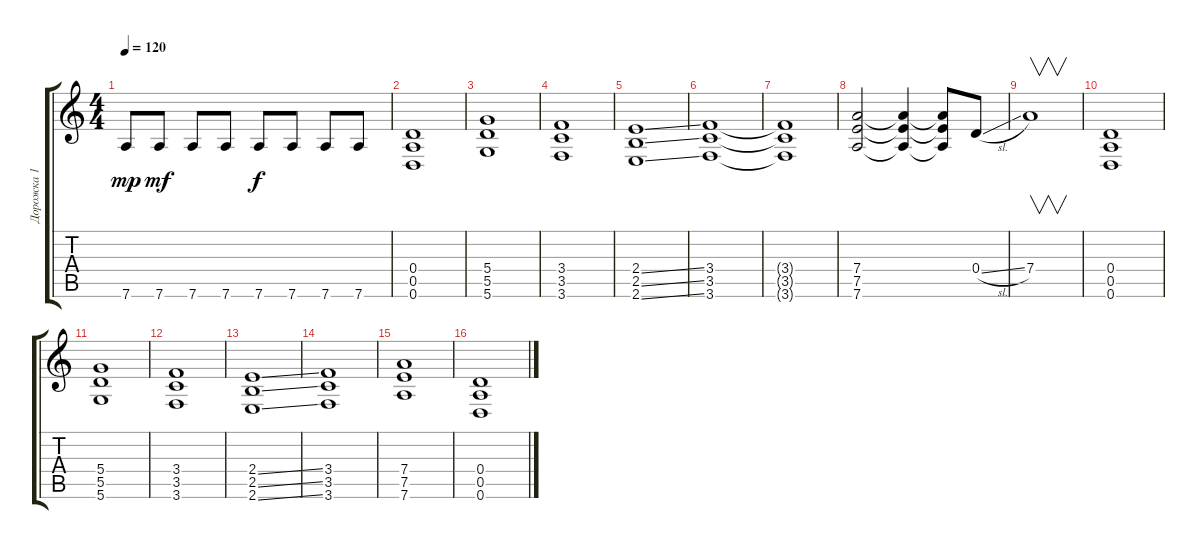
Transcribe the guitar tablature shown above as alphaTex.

\track ("Дорожка 1" "Дорожка 1") {instrument distortionguitar}
\staff {score tabs}
\tuning (E4 B3 G3 D3 A2 D2) {hide}
\ts (4 4)
\tempo 120
\clef g2
\ks c
7.6.8{dy mp} 7.6.8{dy mf} 7.6.8 7.6.8 7.6.8{dy f} 7.6.8 7.6.8 7.6.8 |
(0.4 0.5 0.6).1 |
(5.4 5.5 5.6).1 |
(3.4 3.5 3.6).1 |
(2.4{ss} 2.5{ss} 2.6{ss}).1 |
(3.4 3.5 3.6).1 |
(3.4{t} 3.5{t} 3.6{t}).1 |
(7.4 7.5 7.6).2 (7.4{t} 7.5{t} 7.6{t}).4 (7.4{t} 7.5{t} 7.6{t}).8 0.4{sl}.8 |
7.4.1{v} |
(0.4 0.5 0.6).1 |
(5.4 5.5 5.6).1 |
(3.4 3.5 3.6).1 |
(2.4{ss} 2.5{ss} 2.6{ss}).1 |
(3.4 3.5 3.6).1 |
(7.4 7.5 7.6).1 |
(0.4 0.5 0.6).1
